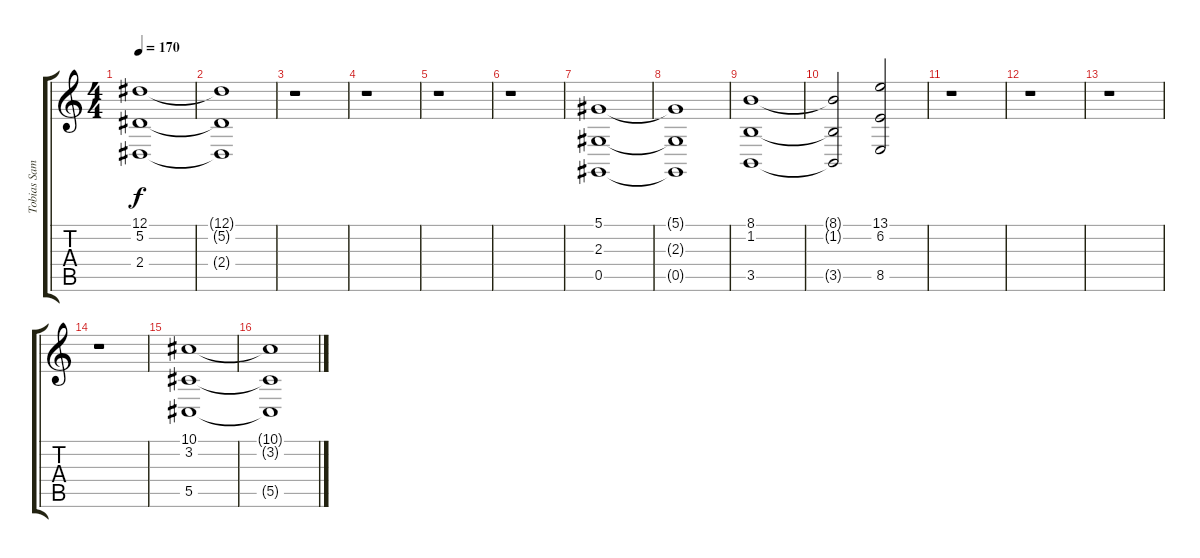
\track ("Tobias Sammet - Keyboard" "Tobias Sam") {instrument churchorgan}
\staff {score tabs}
\tuning (Eb4 Bb3 Gb3 Db3 Ab2 Eb2) {hide}
\ts (4 4)
\tempo 170
\clef g2
\ks c
(12.1{t} 5.2{t} 2.4{t}).1{dy f} |
(12.1{t} 5.2{t} 2.4{t}).1 |
r.1 |
r.1 |
r.1 |
r.1 |
(5.1 2.3 0.5).1 |
(5.1{t} 2.3{t} 0.5{t}).1 |
(8.1 1.2 3.5).1 |
(8.1{t} 1.2{t} 3.5{t}).2 (13.1 6.2 8.5).2 |
r.1 |
r.1 |
r.1 |
r.1 |
(10.1 3.2 5.5).1 |
(10.1{t} 3.2{t} 5.5{t}).1
